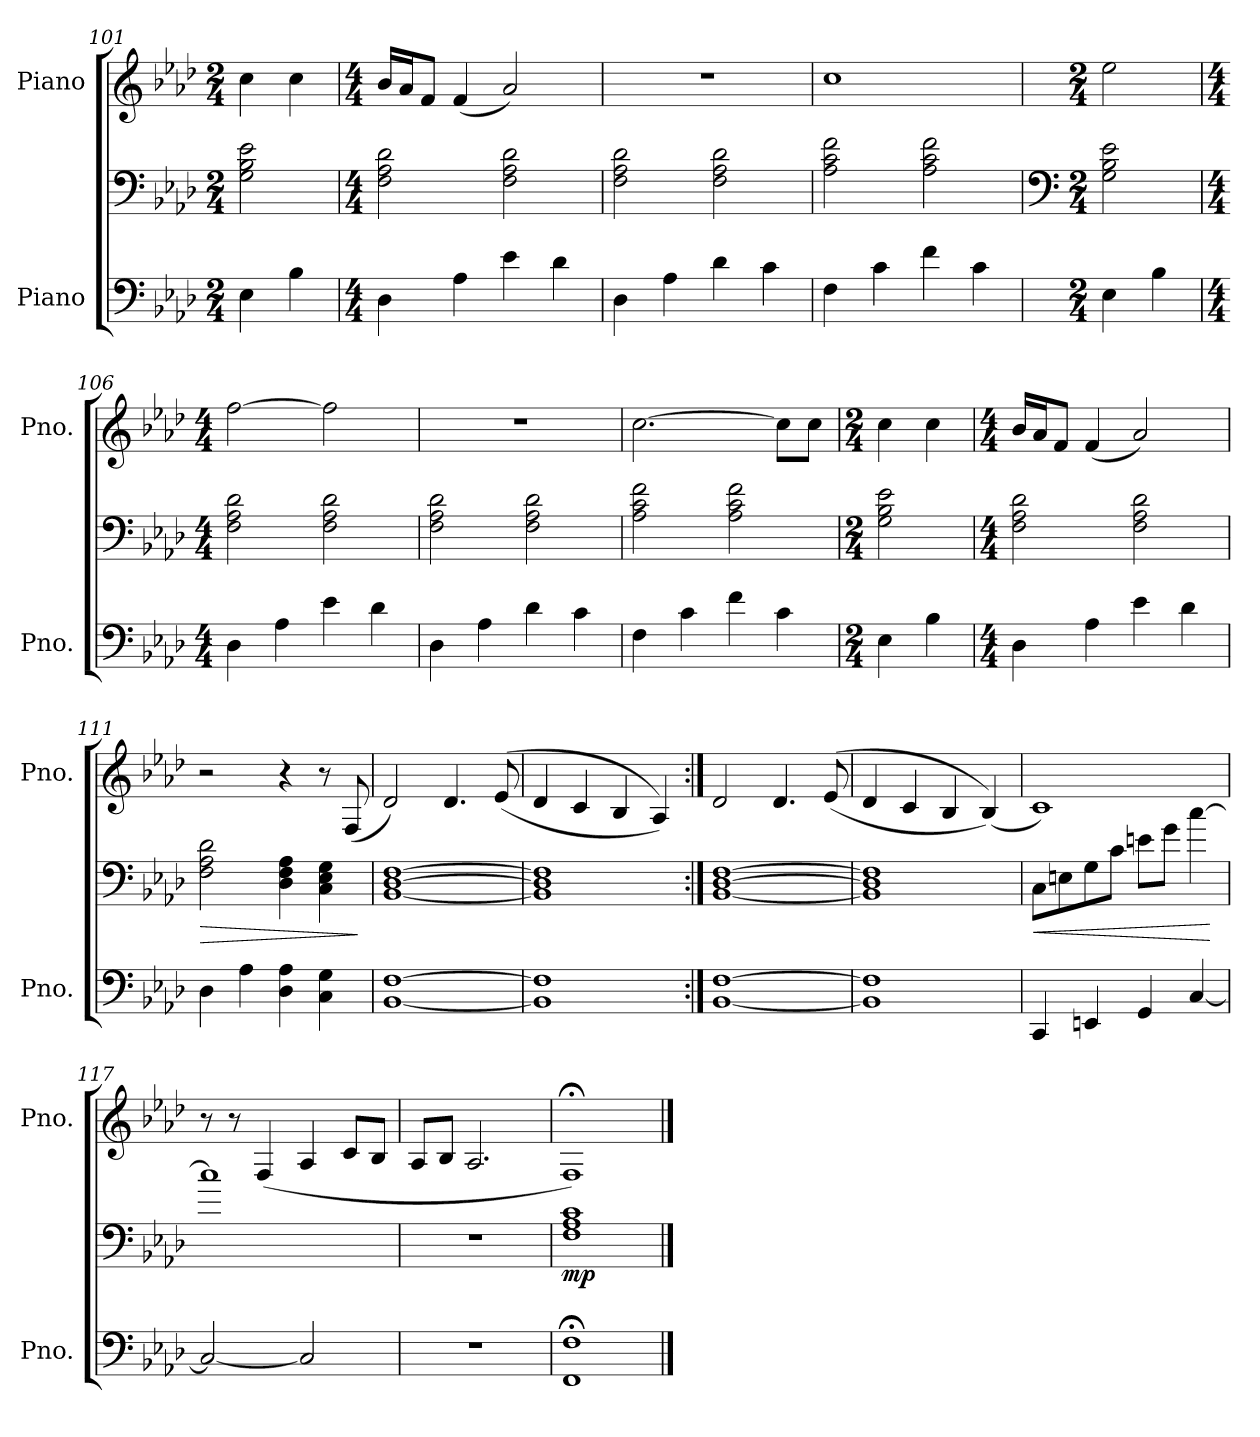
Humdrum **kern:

**kern	**kern	**dynam	**kern
*part2	*part2	*part2	*part1
*staff3	*staff2	*staff2/3	*staff1
*I"Piano	*	*	*I"Piano
*I'Pno.	*	*	*I'Pno.
*clefF4	*clefF4	*	*clefG2
*k[b-e-a-d-]	*k[b-e-a-d-]	*	*k[b-e-a-d-]
*M2/4	*M2/4	*	*M2/4
=101	=101	=101	=101
4E-\	2G\ 2B-\ 2e-\	.	4cc\
4B-\	.	.	4cc\
=102	=102	=102	=102
*M4/4	*M4/4	*	*M4/4
4D-\	2F\ 2A-\ 2d-\	.	16b-/LL
.	.	.	16a-/J
.	.	.	8f/J
4A-\	.	.	(4f/
4e-\	2F\ 2A-\ 2d-\	.	2a-/)
4d-\	.	.	.
=103	=103	=103	=103
4D-\	2F\ 2A-\ 2d-\	.	1r
4A-\	.	.	.
4d-\	2F\ 2A-\ 2d-\	.	.
4c\	.	.	.
=104	=104	=104	=104
4F\	2A-\ 2c\ 2f\	.	1cc
4c\	.	.	.
4f\	2A-\ 2c\ 2f\	.	.
4c\	.	.	.
!!LO:LB:g=z
=105	=105	=105	=105
*	*clefF4	*	*
*M2/4	*M2/4	*	*M2/4
4E-\	2G\ 2B-\ 2e-\	.	2ee-\
4B-\	.	.	.
=106	=106	=106	=106
*M4/4	*M4/4	*	*M4/4
4D-\	2F\ 2A-\ 2d-\	.	[2ff\
4A-\	.	.	.
4e-\	2F\ 2A-\ 2d-\	.	2ff\]
4d-\	.	.	.
=107	=107	=107	=107
4D-\	2F\ 2A-\ 2d-\	.	1r
4A-\	.	.	.
4d-\	2F\ 2A-\ 2d-\	.	.
4c\	.	.	.
=108	=108	=108	=108
4F\	2A-\ 2c\ 2f\	.	[2.cc\
4c\	.	.	.
4f\	2A-\ 2c\ 2f\	.	.
4c\	.	.	8cc\L]
.	.	.	8cc\J
=109	=109	=109	=109
*M2/4	*M2/4	*	*M2/4
4E-\	2G\ 2B-\ 2e-\	.	4cc\
4B-\	.	.	4cc\
=110	=110	=110	=110
*M4/4	*M4/4	*	*M4/4
4D-\	2F\ 2A-\ 2d-\	.	16b-/LL
.	.	.	16a-/J
.	.	.	8f/J
4A-\	.	.	(4f/
4e-\	2F\ 2A-\ 2d-\	.	2a-/)
4d-\	.	.	.
!!LO:LB:g=z
=111	=111	=111	=111
!	!	!LO:HP:b	!
4D-\	2F\ 2A-\ 2d-\	>	2r
4A-\	.	.	.
4D-\ 4A-\	4D-\ 4F\ 4A-\	.	4r
4C\ 4G\	4C\ 4E-\ 4G\	.	8r
.	.	.	(8F/
.	.	]	.
=112	=112	=112	=112
[1BB- [1F	[1BB- [1D- [1F	.	2d-/)
.	.	.	4.d-/
.	.	.	((8e-/
=113	=113	=113	=113
1BB-] 1F]	1BB-] 1D-] 1F]	.	4d-/
.	.	.	4c/
.	.	.	4B-/
.	.	.	4A-/))
=114:|!	=114:|!	=114:|!	=114:|!
[1BB- [1F	[1BB- [1D- [1F	.	2d-/
.	.	.	4.d-/
.	.	.	((8e-/
=115	=115	=115	=115
1BB-] 1F]	1BB-] 1D-] 1F]	.	4d-/
.	.	.	4c/
.	.	.	4B-/
.	.	.	(4B-/))
=116	=116	=116	=116
!	!	!LO:HP:b	!
4CC/	8C\L	<	1c)
.	8En\	.	.
4EEn/	8G\	.	.
.	8c\J	.	.
4GG/	8en\L	.	.
.	8g\J	.	.
[4C/	[4cc\	.	.
.	.	[	.
!!LO:PB:g=z
=117	=117	=117	=117
2C/_	1cc]	.	8r
.	.	.	8r
.	.	.	(4F/
2C/]	.	.	4A-/
.	.	.	8c/L
.	.	.	8B-/J
=118	=118	=118	=118
1r	1r	.	8A-/L
.	.	.	8B-/J
.	.	.	2.A-/
=119	=119	=119	=119
!	!	!LO:DY:b	!
1FF;< 1F;<	1F 1A- 1c	mp	1F;<)
==	==	==	==
*-	*-	*-	*-
